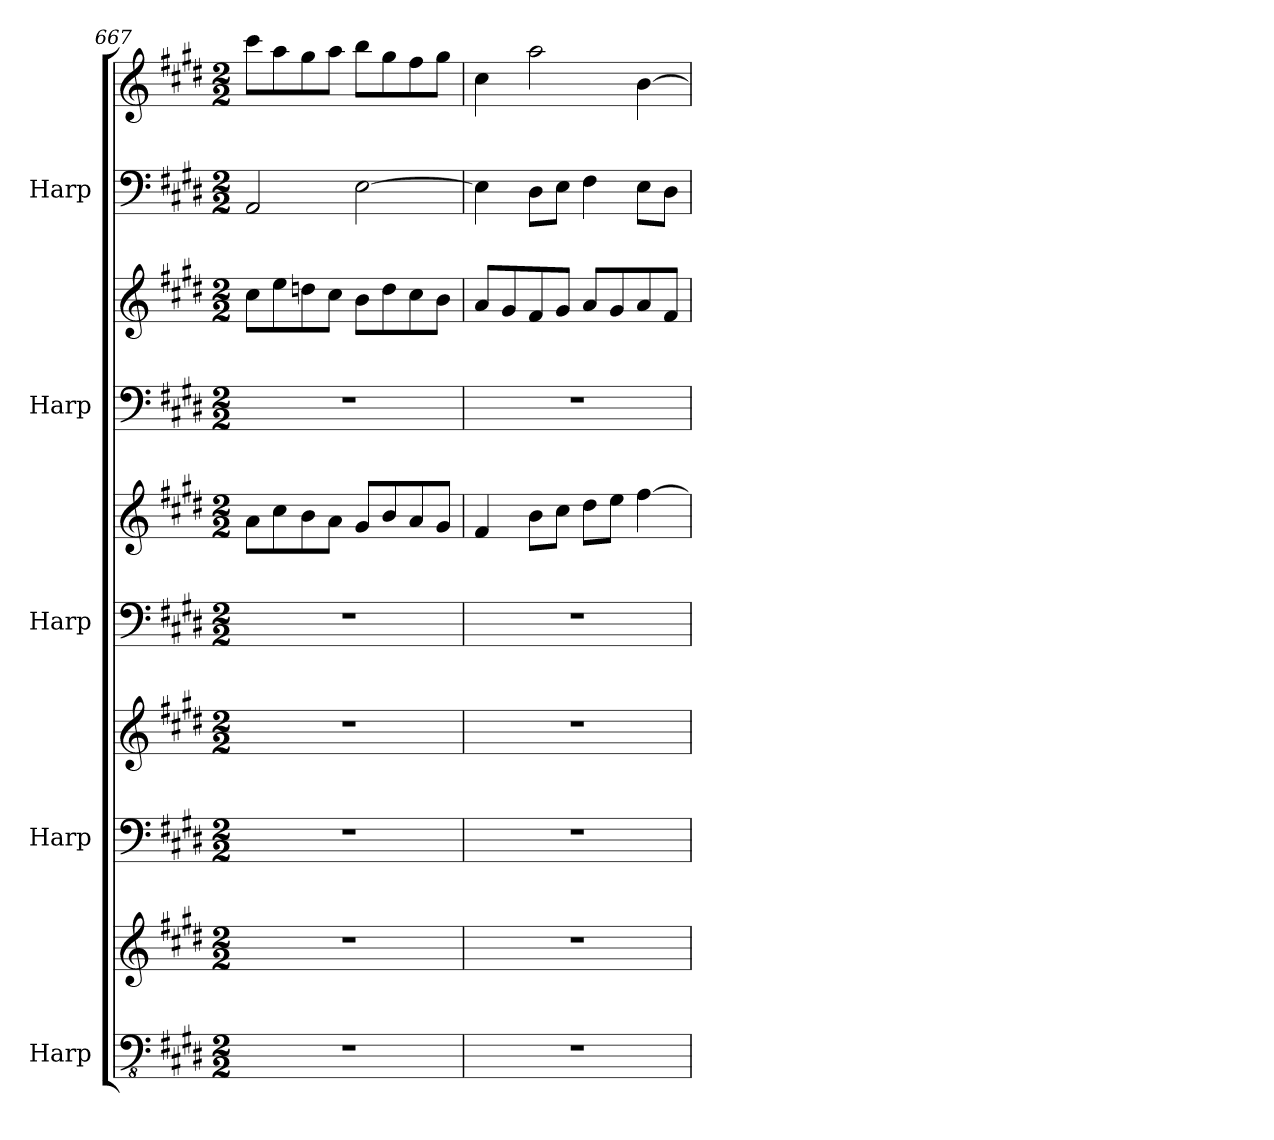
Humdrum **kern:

**kern	**kern	**kern	**kern	**kern	**kern	**kern	**kern	**kern	**kern
*part5	*part5	*part4	*part4	*part3	*part3	*part2	*part2	*part1	*part1
*staff10	*staff9	*staff8	*staff7	*staff6	*staff5	*staff4	*staff3	*staff2	*staff1
*I"Harp	*	*I"Harp	*	*I"Harp	*	*I"Harp	*	*I"Harp	*
*I'Hp	*	*I'Hp	*	*I'Hp	*	*I'Hp	*	*I'Hp	*
*clefFv4	*clefG2	*clefF4	*clefG2	*clefF4	*clefG2	*clefF4	*clefG2	*clefF4	*clefG2
*k[f#c#g#d#]	*k[f#c#g#d#]	*k[f#c#g#d#]	*k[f#c#g#d#]	*k[f#c#g#d#]	*k[f#c#g#d#]	*k[f#c#g#d#]	*k[f#c#g#d#]	*k[f#c#g#d#]	*k[f#c#g#d#]
*M2/2	*M2/2	*M2/2	*M2/2	*M2/2	*M2/2	*M2/2	*M2/2	*M2/2	*M2/2
=667	=667	=667	=667	=667	=667	=667	=667	=667	=667
1r	1r	1r	1r	1r	8a\L	1r	8cc#\L	2AA/	8ccc#\L
.	.	.	.	.	8cc#\	.	8ee\	.	8aa\
.	.	.	.	.	8b\	.	8ddn\	.	8gg#\
.	.	.	.	.	8a\J	.	8cc#\J	.	8aa\J
.	.	.	.	.	8g#/L	.	8b\L	[2E\	8bb\L
.	.	.	.	.	8b/	.	8dd\	.	8gg#\
.	.	.	.	.	8a/	.	8cc#\	.	8ff#\
.	.	.	.	.	8g#/J	.	8b\J	.	8gg#\J
=668	=668	=668	=668	=668	=668	=668	=668	=668	=668
1r	1r	1r	1r	1r	4f#/	1r	8a/L	4E\]	4cc#\
.	.	.	.	.	.	.	8g#/	.	.
.	.	.	.	.	8b\L	.	8f#/	8D#\L	2aa\
.	.	.	.	.	8cc#\J	.	8g#/J	8E\J	.
.	.	.	.	.	8dd#\L	.	8a/L	4F#\	.
.	.	.	.	.	8ee\J	.	8g#/	.	.
.	.	.	.	.	[4ff#\	.	8a/	8E\L	[4b\
.	.	.	.	.	.	.	8f#/J	8D#\J	.
=	=	=	=	=	=	=	=	=	=
*-	*-	*-	*-	*-	*-	*-	*-	*-	*-
